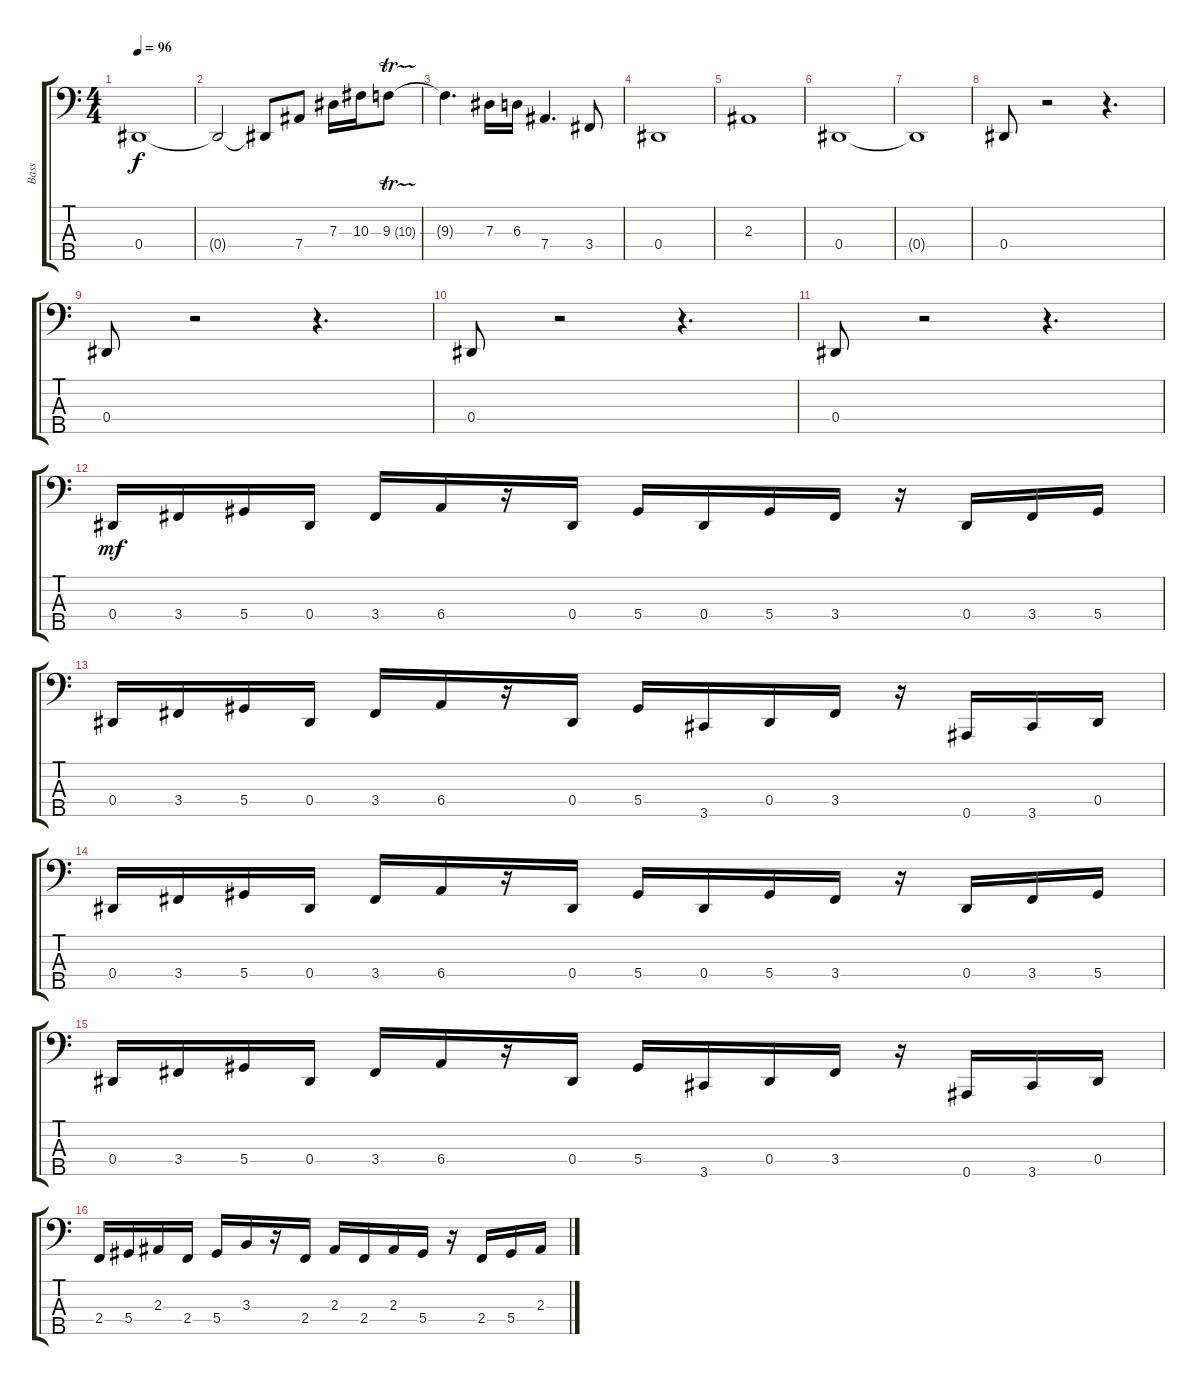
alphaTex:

\track ("Bass" "Bass") {instrument electricbassfinger bank 177}
\staff {score tabs}
\tuning (Gb2 Db2 Ab1 Eb1 Bb0) {hide}
\ts (4 4)
\tempo 96
\clef f4
\ks c
0.4{t}.1{dy f} |
0.4{t}.2 0.4{t}.8 7.4.8 7.3.16 10.3.16 9.3{tr (10 16)}.8 |
9.3{t}.4{d} 7.3.16 6.3.16 7.4.4{d} 3.4.8 |
0.4.1 |
2.3.1 |
0.4.1 |
0.4{t}.1 |
0.4.8 r.2 r.4{d} |
0.4.8 r.2 r.4{d} |
0.4.8 r.2 r.4{d} |
0.4.8 r.2 r.4{d} |
0.4.16{dy mf} 3.4.16 5.4.16 0.4.16 3.4.16 6.4.16 r.16 0.4.16 5.4.16 0.4.16 5.4.16 3.4.16 r.16 0.4.16 3.4.16 5.4.16 |
0.4.16 3.4.16 5.4.16 0.4.16 3.4.16 6.4.16 r.16 0.4.16 5.4.16 3.5.16 0.4.16 3.4.16 r.16 0.5.16 3.5.16 0.4.16 |
0.4.16 3.4.16 5.4.16 0.4.16 3.4.16 6.4.16 r.16 0.4.16 5.4.16 0.4.16 5.4.16 3.4.16 r.16 0.4.16 3.4.16 5.4.16 |
0.4.16 3.4.16 5.4.16 0.4.16 3.4.16 6.4.16 r.16 0.4.16 5.4.16 3.5.16 0.4.16 3.4.16 r.16 0.5.16 3.5.16 0.4.16 |
2.4.16 5.4.16 2.3.16 2.4.16 5.4.16 3.3.16 r.16 2.4.16 2.3.16 2.4.16 2.3.16 5.4.16 r.16 2.4.16 5.4.16 2.3.16
